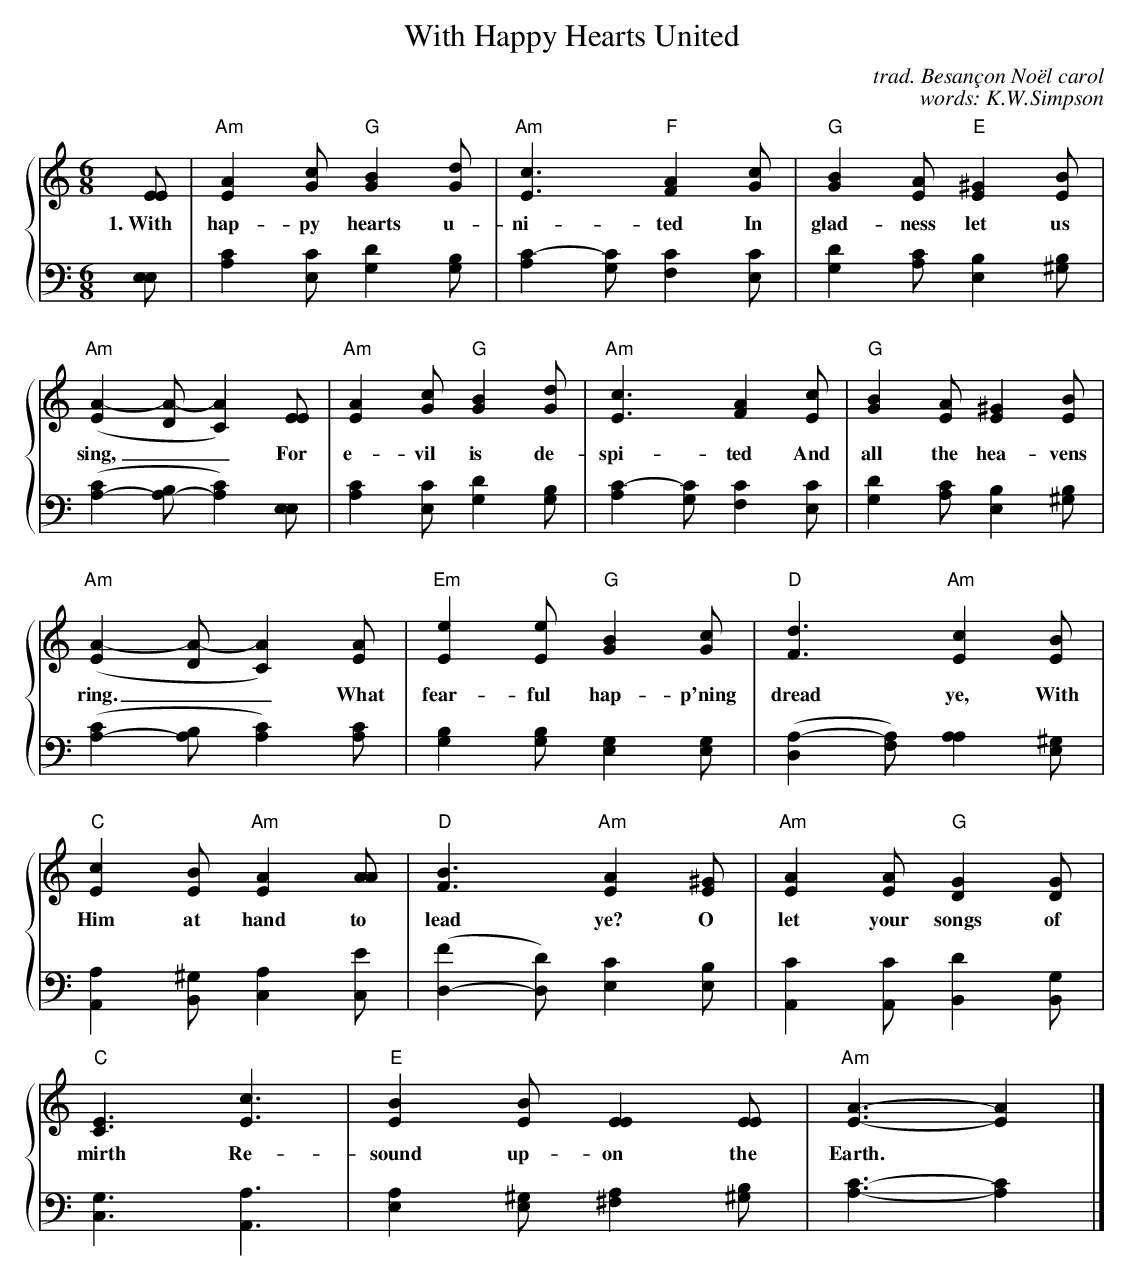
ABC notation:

X:1
T: With Happy Hearts United
C: trad. Besan\,con No\"el carol
C: words: K.W.Simpson
M: 6/8
L: 1/8
%%staves {1 2}
K: Am
V: 1 staves=2
[EE] | "Am"[A2E2][cG] "G"[B2G2][dG] | "Am"[c3E3] "F"[A2F2][cG] | "G"[B2G2][AE] "E"[^G2E2][BE] |
w: 1.~With hap-py hearts u-ni-ted In glad-ness let us
"Am"([A2-E2][A-D] [A2C2])[EE] | "Am"[A2E2][cG] "G"[B2G2][dG] | "Am"[c3E3] [A2F2][cE] | "G"[B2G2][AE] [^G2E2][BE] |
w: sing,__ For e-vil is de-spi-ted And all the hea-vens
"Am"([A2-E2][A-D] [A2C2])[AE] | "Em"[e2E2][eE] "G"[B2G2][cG] | "D"[d3F3] "Am"[c2E2][BE] | "C"[c2E2][BE] "Am"[A2E2][AA] |
w: ring.__ What fear-ful hap-p'ning dread ye, With Him at hand to
"D"[B3F3] "Am"[A2E2][^GE] | "Am"[A2E2][AE] "G"[G2D2][GD] | "C"[E3C3] [c3E3] | "E"[B2E2][BE] [E2E2][EE] | "Am"[A3-E3-] [A2E2] |]
w: lead ye? O let your songs of mirth Re-sound up-on the Earth.
V: 2 clef=bass middle=d
[ee] | [c'2a2][c'e] [d'2g2][bg] | [c'2-a2][c'g] [c'2f2][c'e] | [d'2g2][c'a] [b2e2][b^g] |
([c'2a2-][ba-] [c'2a2])[ee] | [c'2a2][c'e] [d'2g2][bg] | [c'2-a2][c'g] [c'2f2][c'e] | [d'2g2][c'a] [b2e2][b^g] |
([c'2a2-][ba] [c'2a2])[c'a] | [b2g2][bg] [g2e2][ge] | ([a2-d2][af]) [a2a2][^ge] | [a2A2][^gB] [a2c2][e'c] |
([f'2d2-][d'd]) [c'2e2][be] | [c'2A2][c'A] [d'2B2][gB] | [g3c3] [a3A3] | [a2e2][^ge] [a2^f2][b^g] | [c'3-a3-] [c'2a2] |]
